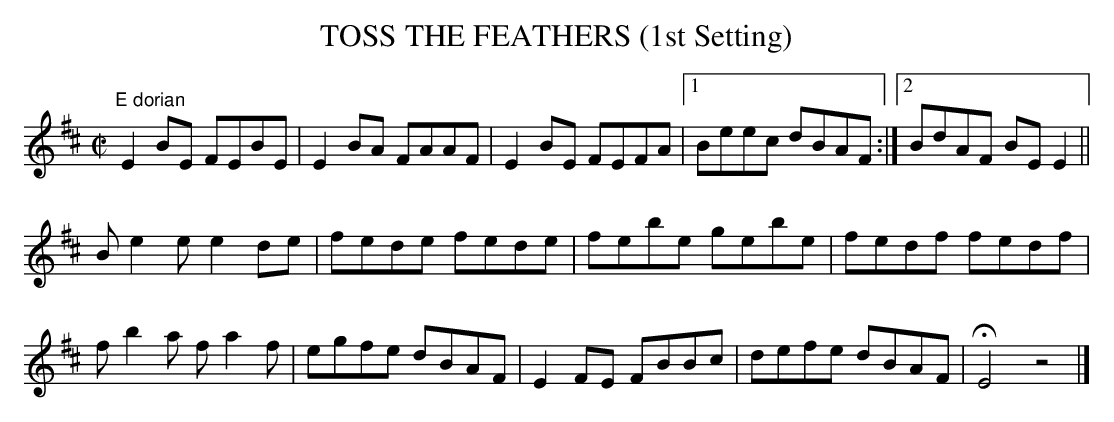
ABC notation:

X:1
T:TOSS THE FEATHERS (1st Setting)
so I transposed the source version up a step. The second setting below
has the "D modal" version if you're more comfortable with that.
M:C|
L:1/8
K:D
"^E dorian" % source key D dorian
E2BE FEBE|E2BA FAAF|E2BE FEFA|1 Beec dBAF:|2 BdAF BEE2||
Be2e e2de|fede fede|febe gebe|fedf fedf|
fb2a fa2f|egfe dBAF|E2FE FBBc|defe dBAF|HE4z4|]
